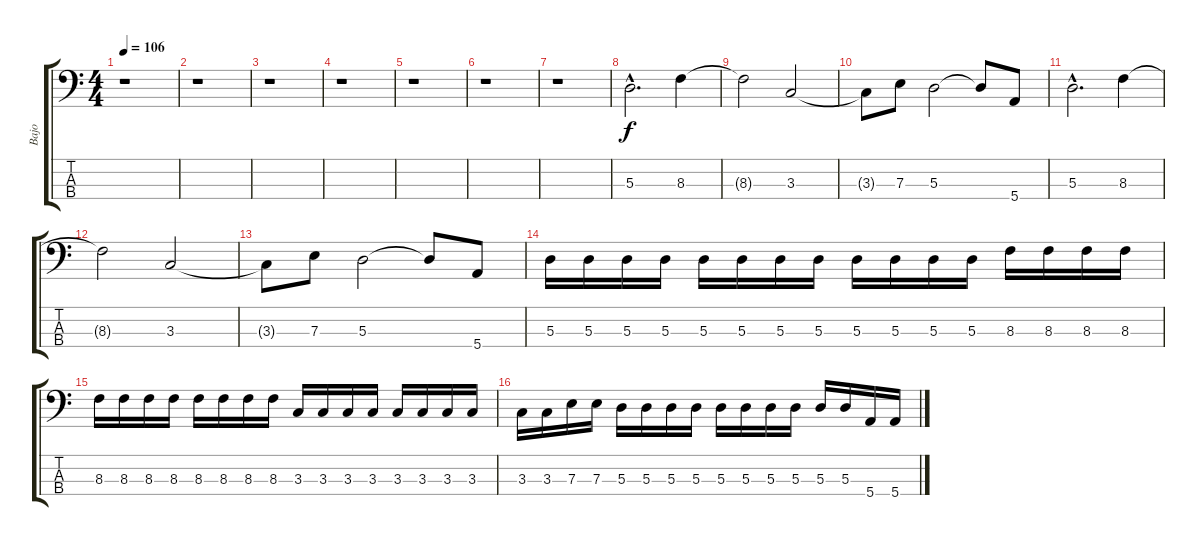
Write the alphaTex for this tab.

\track ("Bajo" "Bajo") {instrument electricbasspick}
\staff {score tabs}
\tuning (G2 D2 A1 E1) {hide}
\ts (4 4)
\tempo 106
\tempo 117
\tempo 106
\clef f4
\ks c
r.1{dy f instrument electricbasspick} |
r.1 |
r.1 |
r.1 |
r.1 |
r.1 |
r.1 |
5.3{hac}.2{d} 8.3.4 |
8.3{t}.2 3.3.2 |
3.3{t}.8 7.3.8 5.3.2 5.3{t}.8 5.4.8 |
5.3{hac}.2{d} 8.3.4 |
8.3{t}.2 3.3.2 |
3.3{t}.8 7.3.8 5.3.2 5.3{t}.8 5.4.8 |
5.3.16 5.3.16 5.3.16 5.3.16 5.3.16 5.3.16 5.3.16 5.3.16 5.3.16 5.3.16 5.3.16 5.3.16 8.3.16 8.3.16 8.3.16 8.3.16 |
8.3.16 8.3.16 8.3.16 8.3.16 8.3.16 8.3.16 8.3.16 8.3.16 3.3.16 3.3.16 3.3.16 3.3.16 3.3.16 3.3.16 3.3.16 3.3.16 |
3.3.16 3.3.16 7.3.16 7.3.16 5.3.16 5.3.16 5.3.16 5.3.16 5.3.16 5.3.16 5.3.16 5.3.16 5.3.16 5.3.16 5.4.16 5.4.16
